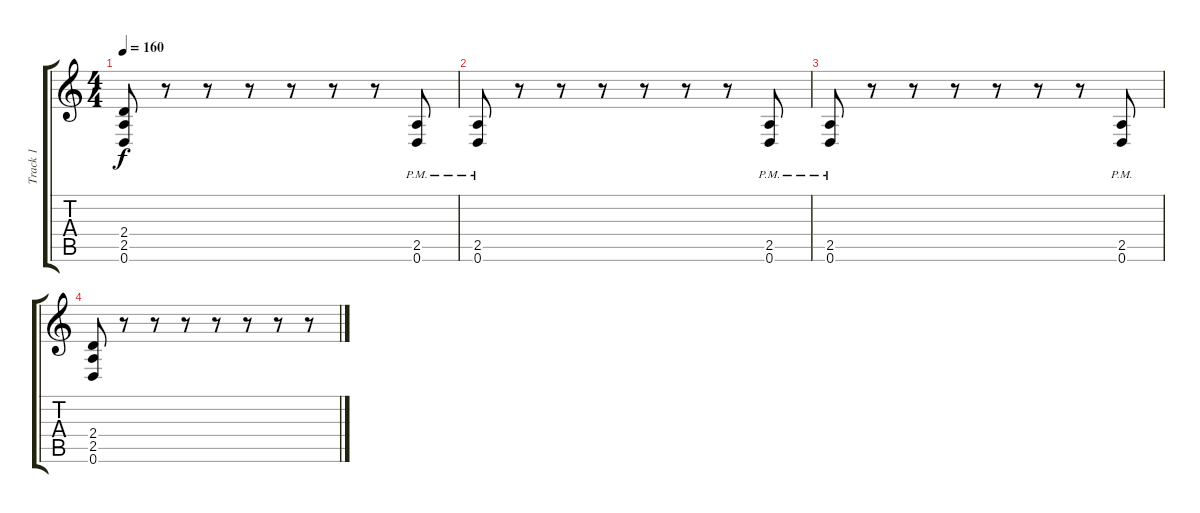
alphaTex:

\track ("Track 1" "Track 1") {instrument distortionguitar}
\staff {score tabs}
\tuning (D4 A3 F3 C3 G2 D2) {hide}
\ts (4 4)
\tempo 160
\clef g2
\ks c
(2.4 2.5 0.6).8{dy f} r.8 r.8 r.8 r.8 r.8 r.8 (2.5{pm} 0.6{pm}).8 |
(2.5{pm} 0.6{pm}).8 r.8 r.8 r.8 r.8 r.8 r.8 (2.5{pm} 0.6{pm}).8 |
(2.5{pm} 0.6{pm}).8 r.8 r.8 r.8 r.8 r.8 r.8 (2.5{pm} 0.6{pm}).8 |
(2.4 2.5 0.6).8 r.8 r.8 r.8 r.8 r.8 r.8 r.8
